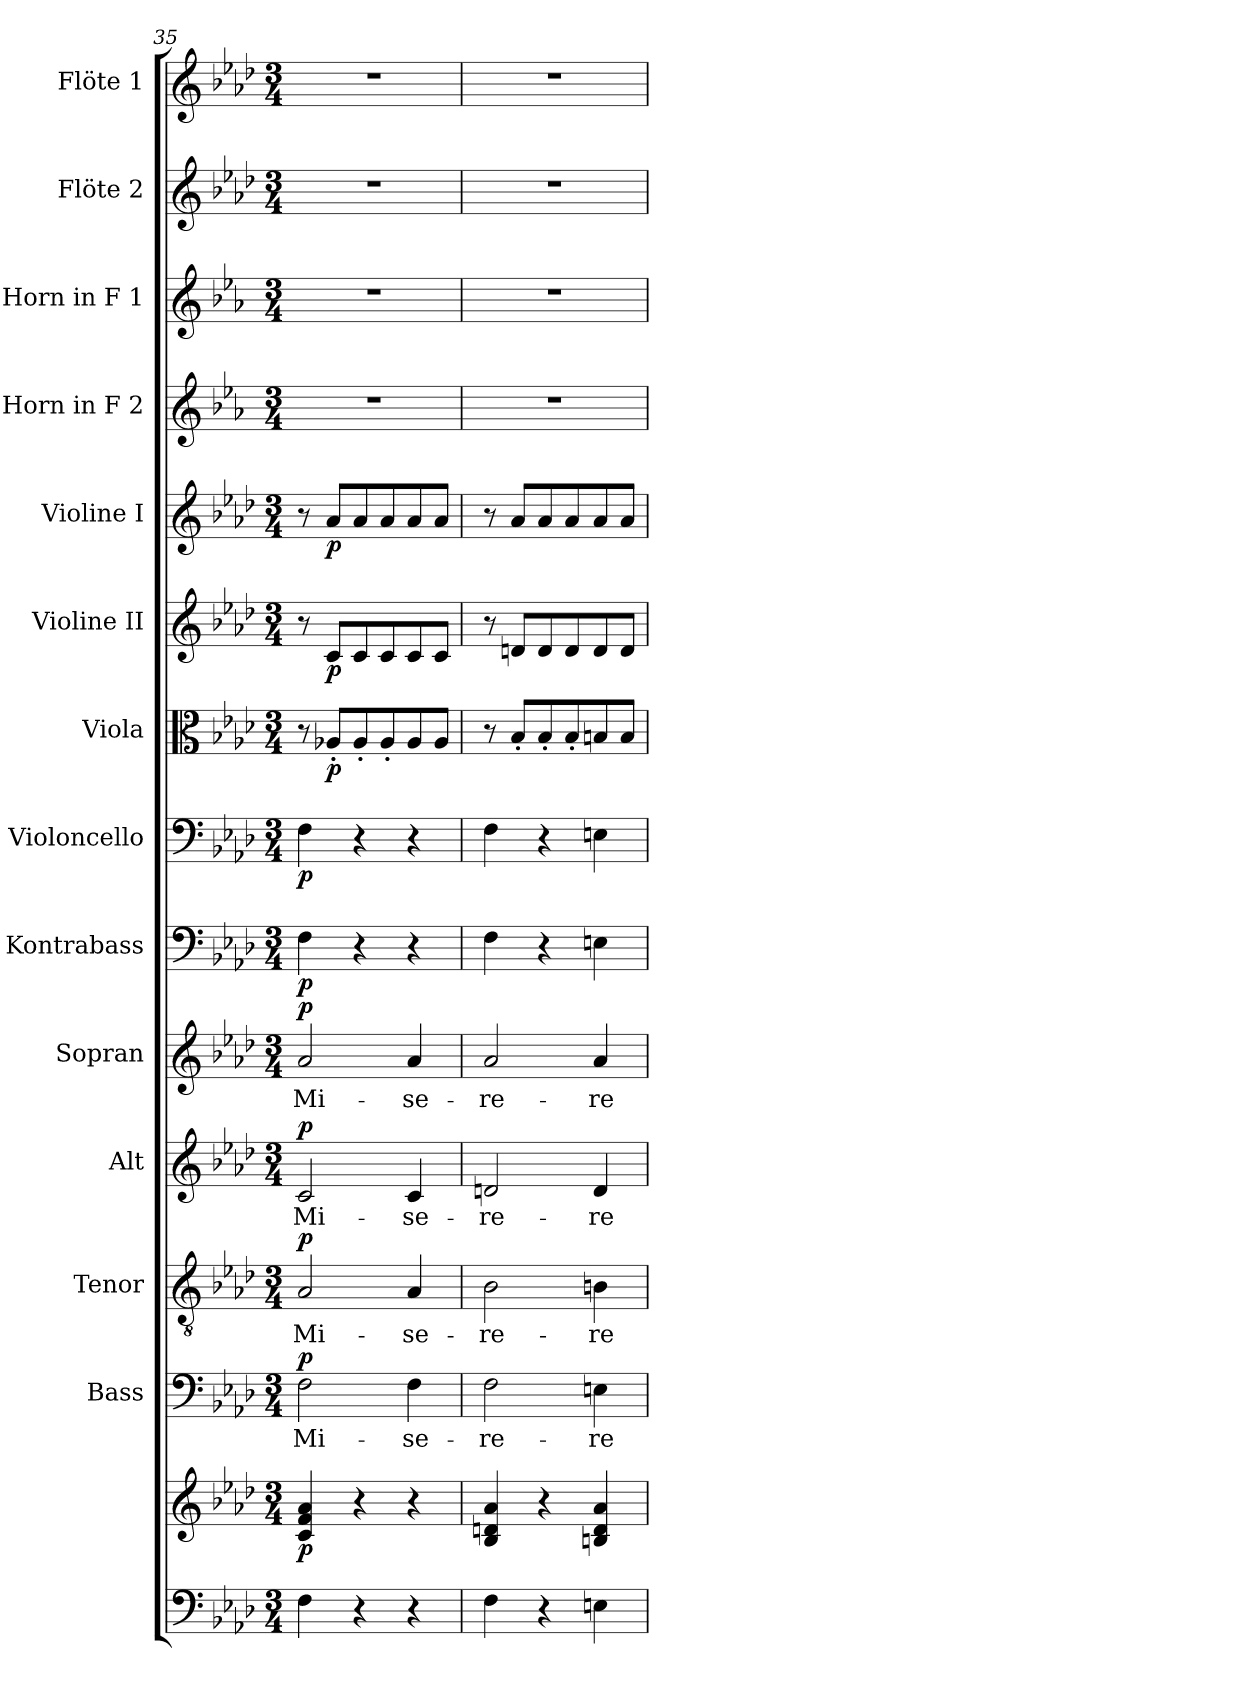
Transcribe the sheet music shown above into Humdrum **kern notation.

**kern	**kern	**dynam	**kern	**text	**dynam	**kern	**text	**dynam	**kern	**text	**dynam	**kern	**text	**dynam	**kern	**dynam	**kern	**dynam	**kern	**dynam	**kern	**dynam	**kern	**dynam	**kern	**kern	**kern	**kern
*part14	*part14	*part14	*part13	*part13	*part13	*part12	*part12	*part12	*part11	*part11	*part11	*part10	*part10	*part10	*part9	*part9	*part8	*part8	*part7	*part7	*part6	*part6	*part5	*part5	*part4	*part3	*part2	*part1
*staff15	*staff14	*staff14/15	*staff13	*staff13	*staff13	*staff12	*staff12	*staff12	*staff11	*staff11	*staff11	*staff10	*staff10	*staff10	*staff9	*staff9	*staff8	*staff8	*staff7	*staff7	*staff6	*staff6	*staff5	*staff5	*staff4	*staff3	*staff2	*staff1
*	*	*	*I"Bass	*	*	*I"Tenor	*	*	*I"Alt	*	*	*I"Sopran	*	*	*I"Kontrabass	*	*I"Violoncello	*	*I"Viola	*	*I"Violine II	*	*I"Violine I	*	*I"Horn in F 2	*I"Horn in F 1	*I"Flöte 2	*I"Flöte 1
*	*	*	*I'B.	*	*	*I'T.	*	*	*I'A.	*	*	*I'S.	*	*	*I'Kb.	*	*I'Vc.	*	*I'Vla.	*	*I'Vl. II	*	*I'Vl. I	*	*	*	*I'Fl. 2	*I'Fl. 1
*clefF4	*clefG2	*	*clefF4	*	*	*clefGv2	*	*	*clefG2	*	*	*clefG2	*	*	*clefF4	*	*clefF4	*	*clefC3	*	*clefG2	*	*clefG2	*	*clefG2	*clefG2	*clefG2	*clefG2
*	*	*	*	*	*	*	*	*	*	*	*	*	*	*	*ITrd7c12	*	*	*	*	*	*	*	*	*	*ITrd4c7	*ITrd4c7	*	*
*k[b-e-a-d-]	*k[b-e-a-d-]	*	*k[b-e-a-d-]	*	*	*k[b-e-a-d-]	*	*	*k[b-e-a-d-]	*	*	*k[b-e-a-d-]	*	*	*k[b-e-a-d-]	*	*k[b-e-a-d-]	*	*k[b-e-a-d-]	*	*k[b-e-a-d-]	*	*k[b-e-a-d-]	*	*k[b-e-a-d-]	*k[b-e-a-d-]	*k[b-e-a-d-]	*k[b-e-a-d-]
*A-:	*A-:	*	*A-:	*	*	*A-:	*	*	*A-:	*	*	*A-:	*	*	*A-:	*	*A-:	*	*A-:	*	*A-:	*	*A-:	*	*A-:	*A-:	*A-:	*A-:
*M3/4	*M3/4	*	*M3/4	*	*	*M3/4	*	*	*M3/4	*	*	*M3/4	*	*	*M3/4	*	*M3/4	*	*M3/4	*	*M3/4	*	*M3/4	*	*M3/4	*M3/4	*M3/4	*M3/4
=35	=35	=35	=35	=35	=35	=35	=35	=35	=35	=35	=35	=35	=35	=35	=35	=35	=35	=35	=35	=35	=35	=35	=35	=35	=35	=35	=35	=35
!	!	!LO:DY:b	!	!LO:LY:b	!LO:DY:a	!	!LO:LY:b	!LO:DY:a	!	!LO:LY:b	!LO:DY:a	!	!LO:LY:b	!LO:DY:a	!	!LO:DY:b	!	!LO:DY:b	!	!	!	!	!	!	!	!	!	!
4F\	4c/ 4f/ 4a-/	p	2F\	Mi-	p	2A-/	Mi-	p	2c/	Mi-	p	2a-/	Mi-	p	4FF\	p	4F\	p	8r	.	8r	.	8r	.	2.r	2.r	2.r	2.r
!	!	!	!	!	!	!	!	!	!	!	!	!	!	!	!	!	!	!	!	!LO:DY:b	!	!LO:DY:b	!	!LO:DY:b	!	!	!	!
.	.	.	.	.	.	.	.	.	.	.	.	.	.	.	.	.	.	.	8A-X'</L	p	8c/L	p	8a-/L	p	.	.	.	.
4r	4r	.	.	.	.	.	.	.	.	.	.	.	.	.	4r	.	4r	.	8A-'</	.	8c/	.	8a-/	.	.	.	.	.
.	.	.	.	.	.	.	.	.	.	.	.	.	.	.	.	.	.	.	8A-'</	.	8c/	.	8a-/	.	.	.	.	.
!	!	!	!	!LO:LY:b	!	!	!LO:LY:b	!	!	!LO:LY:b	!	!	!LO:LY:b	!	!	!	!	!	!	!	!	!	!	!	!	!	!	!
4r	4r	.	4F\	-se-	.	4A-/	-se-	.	4c/	-se-	.	4a-/	-se-	.	4r	.	4r	.	8A-/	.	8c/	.	8a-/	.	.	.	.	.
.	.	.	.	.	.	.	.	.	.	.	.	.	.	.	.	.	.	.	8A-/J	.	8c/J	.	8a-/J	.	.	.	.	.
=36	=36	=36	=36	=36	=36	=36	=36	=36	=36	=36	=36	=36	=36	=36	=36	=36	=36	=36	=36	=36	=36	=36	=36	=36	=36	=36	=36	=36
!	!	!	!	!LO:LY:b	!	!	!LO:LY:b	!	!	!LO:LY:b	!	!	!LO:LY:b	!	!	!	!	!	!	!	!	!	!	!	!	!	!	!
4F\	4B-/ 4dn/ 4a-/	.	2F\	-re-	.	2B-\	-re-	.	2dn/	-re-	.	2a-/	-re-	.	4FF\	.	4F\	.	8r	.	8r	.	8r	.	2.r	2.r	2.r	2.r
.	.	.	.	.	.	.	.	.	.	.	.	.	.	.	.	.	.	.	8B-'</L	.	8dn/L	.	8a-/L	.	.	.	.	.
4r	4r	.	.	.	.	.	.	.	.	.	.	.	.	.	4r	.	4r	.	8B-'</	.	8d/	.	8a-/	.	.	.	.	.
.	.	.	.	.	.	.	.	.	.	.	.	.	.	.	.	.	.	.	8B-'</	.	8d/	.	8a-/	.	.	.	.	.
!	!	!	!	!LO:LY:b	!	!	!LO:LY:b	!	!	!LO:LY:b	!	!	!LO:LY:b	!	!	!	!	!	!	!	!	!	!	!	!	!	!	!
4En\	4Bn/ 4d/ 4a-/	.	4En\	-re	.	4Bn\	-re	.	4d/	-re	.	4a-/	-re	.	4EEn\	.	4En\	.	8Bn/	.	8d/	.	8a-/	.	.	.	.	.
.	.	.	.	.	.	.	.	.	.	.	.	.	.	.	.	.	.	.	8B/J	.	8d/J	.	8a-/J	.	.	.	.	.
=	=	=	=	=	=	=	=	=	=	=	=	=	=	=	=	=	=	=	=	=	=	=	=	=	=	=	=	=
*-	*-	*-	*-	*-	*-	*-	*-	*-	*-	*-	*-	*-	*-	*-	*-	*-	*-	*-	*-	*-	*-	*-	*-	*-	*-	*-	*-	*-
